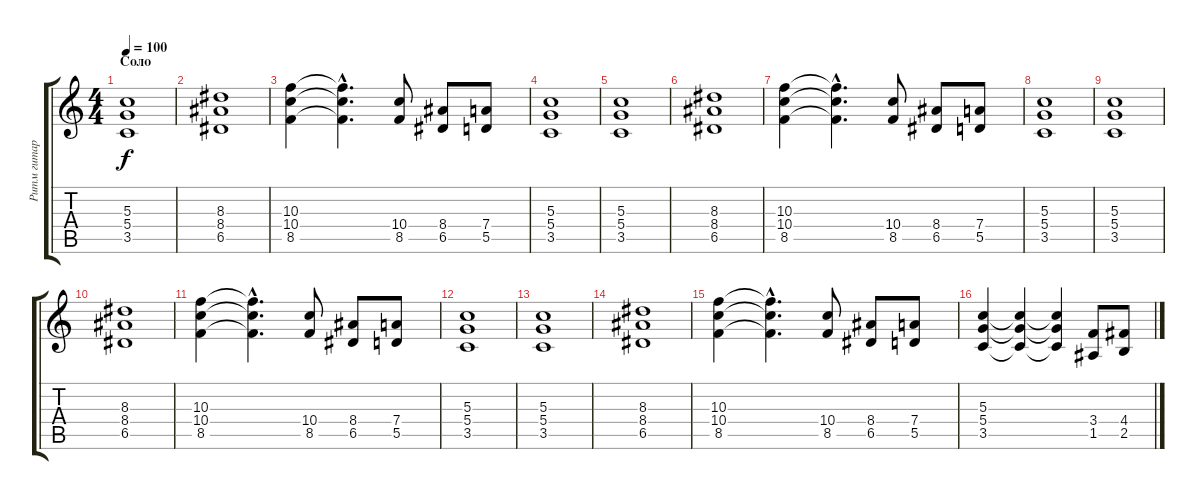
\track ("Ритм гитара" "Ритм гитар") {instrument overdrivenguitar}
\staff {score tabs}
\tuning (E4 B3 G3 D3 A2 E2) {hide}
\ts (4 4)
\section ("" "Соло")
\tempo 100
\clef g2
\ks c
(5.3 5.4 3.5).1{dy f} |
(8.3 8.4 6.5).1 |
(10.3 10.4 8.5).4 (10.3{hac t} 10.4{hac t} 8.5{hac t}).4{d} (10.4 8.5).8 (8.4 6.5).8 (7.4 5.5).8 |
(5.3 5.4 3.5).1 |
(5.3 5.4 3.5).1 |
(8.3 8.4 6.5).1 |
(10.3 10.4 8.5).4 (10.3{hac t} 10.4{hac t} 8.5{hac t}).4{d} (10.4 8.5).8 (8.4 6.5).8 (7.4 5.5).8 |
(5.3 5.4 3.5).1 |
(5.3 5.4 3.5).1 |
(8.3 8.4 6.5).1 |
(10.3 10.4 8.5).4 (10.3{hac t} 10.4{hac t} 8.5{hac t}).4{d} (10.4 8.5).8 (8.4 6.5).8 (7.4 5.5).8 |
(5.3 5.4 3.5).1 |
(5.3 5.4 3.5).1 |
(8.3 8.4 6.5).1 |
(10.3 10.4 8.5).4 (10.3{hac t} 10.4{hac t} 8.5{hac t}).4{d} (10.4 8.5).8 (8.4 6.5).8 (7.4 5.5).8 |
(5.3 5.4 3.5).4 (5.3{t} 5.4{t} 3.5{t}).4 (5.3{t} 5.4{t} 3.5{t}).4 (3.4 1.5).8 (4.4 2.5).8
